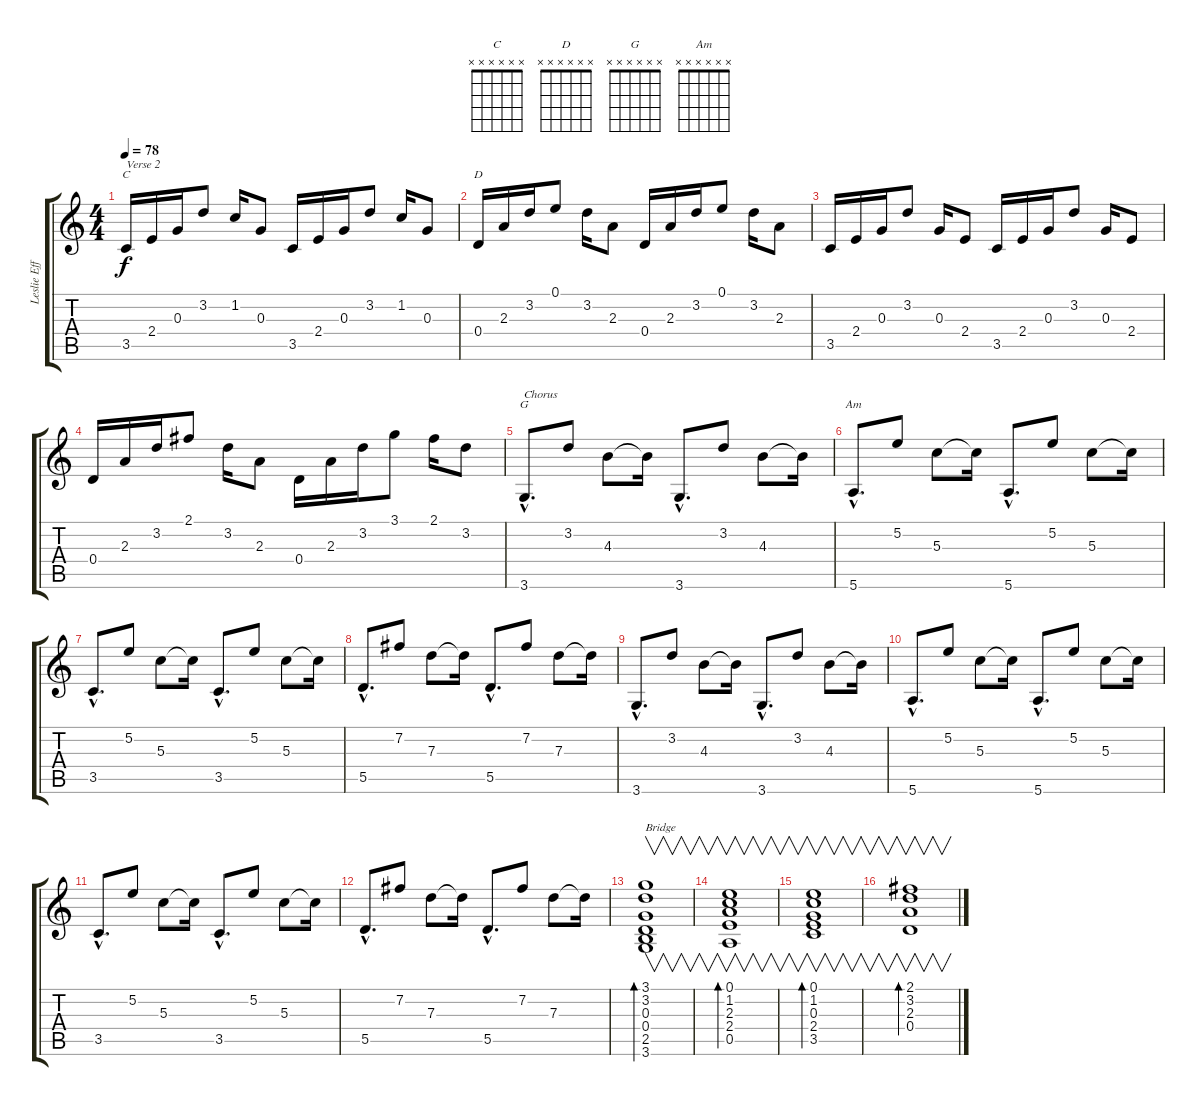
\track ("Leslie Effect Guitar" "Leslie Eff") {instrument electricguitarjazz}
\staff {score tabs}
\tuning (E4 B3 G3 D3 A2 E2) {hide}
\chord ("C" x x x x x x) {firstfret 0}
\chord ("D" x x x x x x) {firstfret 0}
\chord ("G" x x x x x x) {firstfret 0}
\chord ("Am" x x x x x x) {firstfret 0}
\ts (4 4)
\tempo 78
\clef g2
\ks c
3.5.16{ch "C" txt "Verse 2" dy f} 2.4.16 0.3.16 3.2.8 1.2.16 0.3.8 3.5.16 2.4.16 0.3.16 3.2.8 1.2.16 0.3.8 |
0.4.16{ch "D"} 2.3.16 3.2.16 0.1.8 3.2.16 2.3.8 0.4.16 2.3.16 3.2.16 0.1.8 3.2.16 2.3.8 |
3.5.16 2.4.16 0.3.16 3.2.8 0.3.16 2.4.8 3.5.16 2.4.16 0.3.16 3.2.8 0.3.16 2.4.8 |
0.4.16 2.3.16 3.2.16 2.1.8 3.2.16 2.3.8 0.4.16 2.3.16 3.2.16 3.1.8 2.1.16 3.2.8 |
3.6{hac}.8{d ch "G" txt "Chorus"} 3.2.8 4.3.8 4.3{t}.16 3.6{hac}.8{d} 3.2.8 4.3.8 4.3{t}.16 |
5.6{hac}.8{d ch "Am"} 5.2.8 5.3.8 5.3{t}.16 5.6{hac}.8{d} 5.2.8 5.3.8 5.3{t}.16 |
3.5{hac}.8{d} 5.2.8 5.3.8 5.3{t}.16 3.5{hac}.8{d} 5.2.8 5.3.8 5.3{t}.16 |
5.5{hac}.8{d} 7.2.8 7.3.8 7.3{t}.16 5.5{hac}.8{d} 7.2.8 7.3.8 7.3{t}.16 |
3.6{hac}.8{d} 3.2.8 4.3.8 4.3{t}.16 3.6{hac}.8{d} 3.2.8 4.3.8 4.3{t}.16 |
5.6{hac}.8{d} 5.2.8 5.3.8 5.3{t}.16 5.6{hac}.8{d} 5.2.8 5.3.8 5.3{t}.16 |
3.5{hac}.8{d} 5.2.8 5.3.8 5.3{t}.16 3.5{hac}.8{d} 5.2.8 5.3.8 5.3{t}.16 |
5.5{hac}.8{d} 7.2.8 7.3.8 7.3{t}.16 5.5{hac}.8{d} 7.2.8 7.3.8 7.3{t}.16 |
(3.1 3.2 0.3 0.4 2.5 3.6).1{v bd 120 txt "Bridge"} |
(0.1 1.2 2.3 2.4 0.5).1{v bd 120} |
(0.1 1.2 0.3 2.4 3.5).1{v bd 120} |
(2.1 3.2 2.3 0.4).1{v bd 120}
